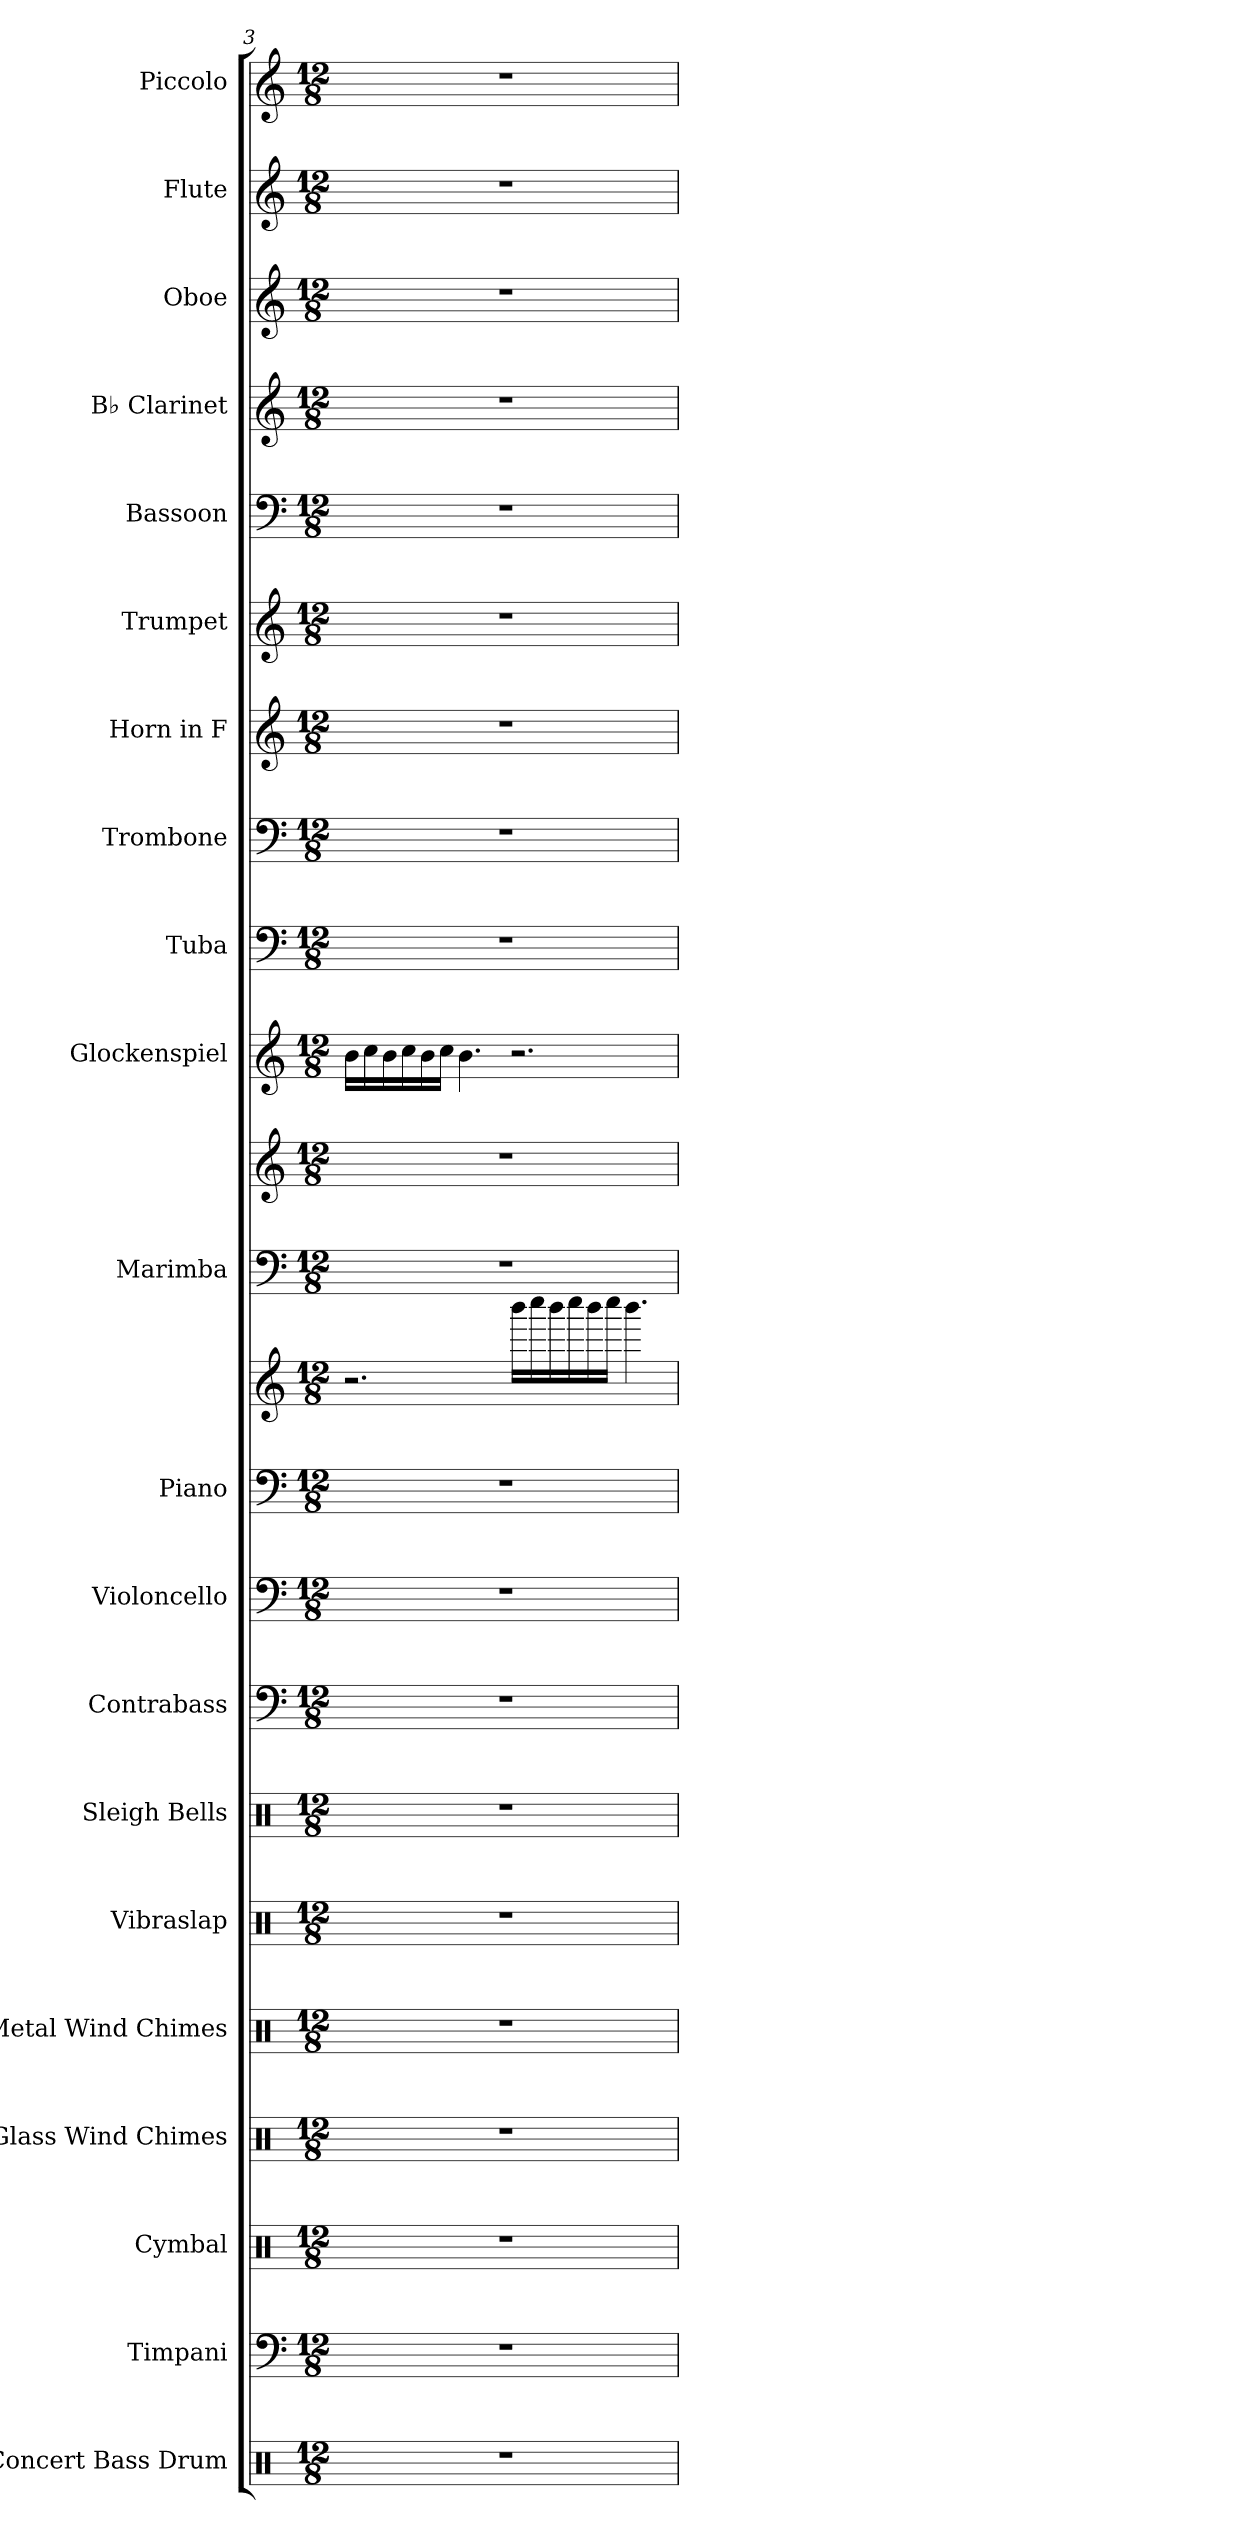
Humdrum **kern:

**kern	**kern	**kern	**kern	**kern	**kern	**kern	**kern	**kern	**kern	**kern	**kern	**kern	**kern	**kern	**kern	**kern	**kern	**kern	**kern	**kern	**kern	**kern
*part21	*part20	*part19	*part18	*part17	*part16	*part15	*part14	*part13	*part12	*part12	*part11	*part11	*part10	*part9	*part8	*part7	*part6	*part5	*part4	*part3	*part2	*part1
*staff23	*staff22	*staff21	*staff20	*staff19	*staff18	*staff17	*staff16	*staff15	*staff14	*staff13	*staff12	*staff11	*staff10	*staff9	*staff8	*staff7	*staff6	*staff5	*staff4	*staff3	*staff2	*staff1
*I"Concert Bass Drum	*I"Timpani	*I"Cymbal	*I"Glass Wind Chimes	*I"Metal Wind Chimes	*I"Vibraslap	*I"Sleigh Bells	*I"Contrabass	*I"Violoncello	*I"Piano	*	*I"Marimba	*	*I"Glockenspiel	*I"Tuba	*I"Trombone	*I"Horn in F	*I"Trumpet	*I"Bassoon	*I"B♭ Clarinet	*I"Oboe	*I"Flute	*I"Piccolo
*I'Con. BD	*I'Timp.	*I'Cym.	*I'Gl. Wn Ch.	*I'Met. Wn Ch.	*I'Vibslp.	*I'Sle. Be.	*I'Cb.	*I'Vc.	*I'Pno.	*	*I'Mrm.	*	*I'Glock.	*I'Tba.	*I'Tbn.	*	*I'Tpt.	*I'Bsn.	*I'B♭ Cl.	*I'Ob.	*I'Fl.	*I'Picc.
*clefX	*clefF4	*clefX	*clefX	*clefX	*clefX	*clefX	*clefF4	*clefF4	*clefF4	*clefG2	*clefF4	*clefG2	*clefG2	*clefF4	*clefF4	*clefG2	*clefG2	*clefF4	*clefG2	*clefG2	*clefG2	*clefG2
*	*	*	*	*	*	*	*ITrd7c12	*	*	*	*	*	*ITrd-14c-24	*	*	*ITrd4c7	*ITrd1c2	*	*ITrd1c2	*	*	*ITrd-7c-12
*k[]	*k[]	*k[]	*k[]	*k[]	*k[]	*k[]	*k[]	*k[]	*k[]	*k[]	*k[]	*k[]	*k[]	*k[]	*k[]	*k[b-]	*k[b-e-]	*k[]	*k[b-e-]	*k[]	*k[]	*k[]
*M12/8	*M12/8	*M12/8	*M12/8	*M12/8	*M12/8	*M12/8	*M12/8	*M12/8	*M12/8	*M12/8	*M12/8	*M12/8	*M12/8	*M12/8	*M12/8	*M12/8	*M12/8	*M12/8	*M12/8	*M12/8	*M12/8	*M12/8
=3	=3	=3	=3	=3	=3	=3	=3	=3	=3	=3	=3	=3	=3	=3	=3	=3	=3	=3	=3	=3	=3	=3
1.r	1.r	1.r	1.r	1.r	1.r	1.r	1.r	1.r	1.r	2.r	1.r	1.r	16bbb\LL	1.r	1.r	1.r	1.r	1.r	1.r	1.r	1.r	1.r
.	.	.	.	.	.	.	.	.	.	.	.	.	16cccc\	.	.	.	.	.	.	.	.	.
.	.	.	.	.	.	.	.	.	.	.	.	.	16bbb\	.	.	.	.	.	.	.	.	.
.	.	.	.	.	.	.	.	.	.	.	.	.	16cccc\	.	.	.	.	.	.	.	.	.
.	.	.	.	.	.	.	.	.	.	.	.	.	16bbb\	.	.	.	.	.	.	.	.	.
.	.	.	.	.	.	.	.	.	.	.	.	.	16cccc\JJ	.	.	.	.	.	.	.	.	.
.	.	.	.	.	.	.	.	.	.	.	.	.	4.bbb\	.	.	.	.	.	.	.	.	.
.	.	.	.	.	.	.	.	.	.	16bbb\LL	.	.	2.r	.	.	.	.	.	.	.	.	.
.	.	.	.	.	.	.	.	.	.	16cccc\	.	.	.	.	.	.	.	.	.	.	.	.
.	.	.	.	.	.	.	.	.	.	16bbb\	.	.	.	.	.	.	.	.	.	.	.	.
.	.	.	.	.	.	.	.	.	.	16cccc\	.	.	.	.	.	.	.	.	.	.	.	.
.	.	.	.	.	.	.	.	.	.	16bbb\	.	.	.	.	.	.	.	.	.	.	.	.
.	.	.	.	.	.	.	.	.	.	16cccc\JJ	.	.	.	.	.	.	.	.	.	.	.	.
.	.	.	.	.	.	.	.	.	.	4.bbb\	.	.	.	.	.	.	.	.	.	.	.	.
=	=	=	=	=	=	=	=	=	=	=	=	=	=	=	=	=	=	=	=	=	=	=
*-	*-	*-	*-	*-	*-	*-	*-	*-	*-	*-	*-	*-	*-	*-	*-	*-	*-	*-	*-	*-	*-	*-
